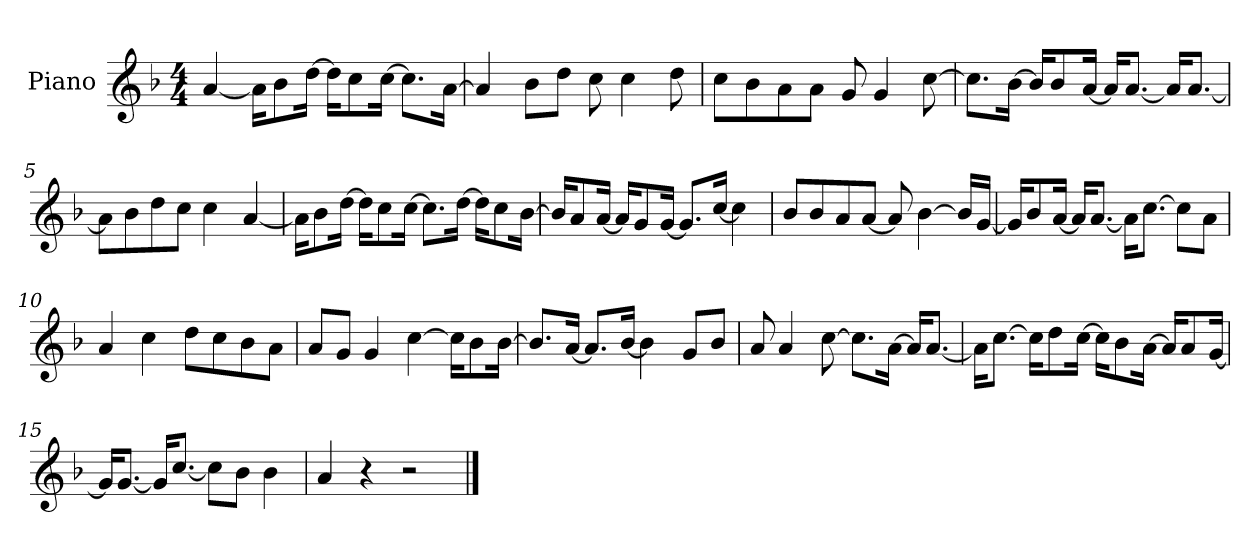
**kern
*part1
*staff1
*I"Piano
*I'P-no
*clefG2
*k[b-]
*M4/4
*MM90
=1
[4a/
16a\KL]
8b-\
[16dd\Jk
16dd\KL]
8cc\
[16cc\Jk
8.cc\L]
[16a\Jk
=2
4a/]
8b-\L
8dd\J
8cc\
4cc\
8dd\
=3
8cc\L
8b-\
8a\
8a\J
8g/
4g/
[8cc\
=4
8.cc\L]
[16b-\Jk
16b-/KL]
8b-/
[16a/Jk
16a/KL]
[8.a/J
16a/KL]
[8.a/J
=5
8a\L]
8b-\
8dd\
8cc\J
4cc\
[4a/
!!LO:LB:g=z
=6
16a\KL]
8b-\
[16dd\Jk
16dd\KL]
8cc\
[16cc\Jk
8.cc\L]
[16dd\Jk
16dd\KL]
8cc\
[16b-\Jk
=7
16b-/KL]
8a/
[16a/Jk
16a/KL]
8g/
[16g/Jk
8.g/L]
[16cc/Jk
4cc\]
=8
8b-/L
8b-/
8a/
[8a/J
8a/]
[4b-\
16b-/LL]
[16g/JJ
=9
16g/KL]
8b-/
[16a/Jk
16a/KL]
[8.a/J
16a\KL]
[8.cc\J
8cc\L]
8a\J
!!LO:LB:g=z
=10
4a/
4cc\
8dd\L
8cc\
8b-\
8a\J
=11
8a/L
8g/J
4g/
[4cc\
16cc\KL]
8b-\
[16b-\Jk
=12
8.b-/L]
[16a/Jk
8.a/L]
[16b-/Jk
4b-\]
8g/L
8b-/J
=13
8a/
4a/
[8cc\
8.cc\L]
[16a\Jk
16a/KL]
[8.a/J
=14
16a\KL]
[8.cc\J
16cc\KL]
8dd\
[16cc\Jk
16cc\KL]
8b-\
[16a\Jk
16a/KL]
8a/
[16g/Jk
!!LO:LB:g=z
=15
16g/KL]
[8.g/J
16g/KL]
[8.cc/J
8cc\L]
8b-\J
4b-\
=16
4a/
4r
2r
==
*-
